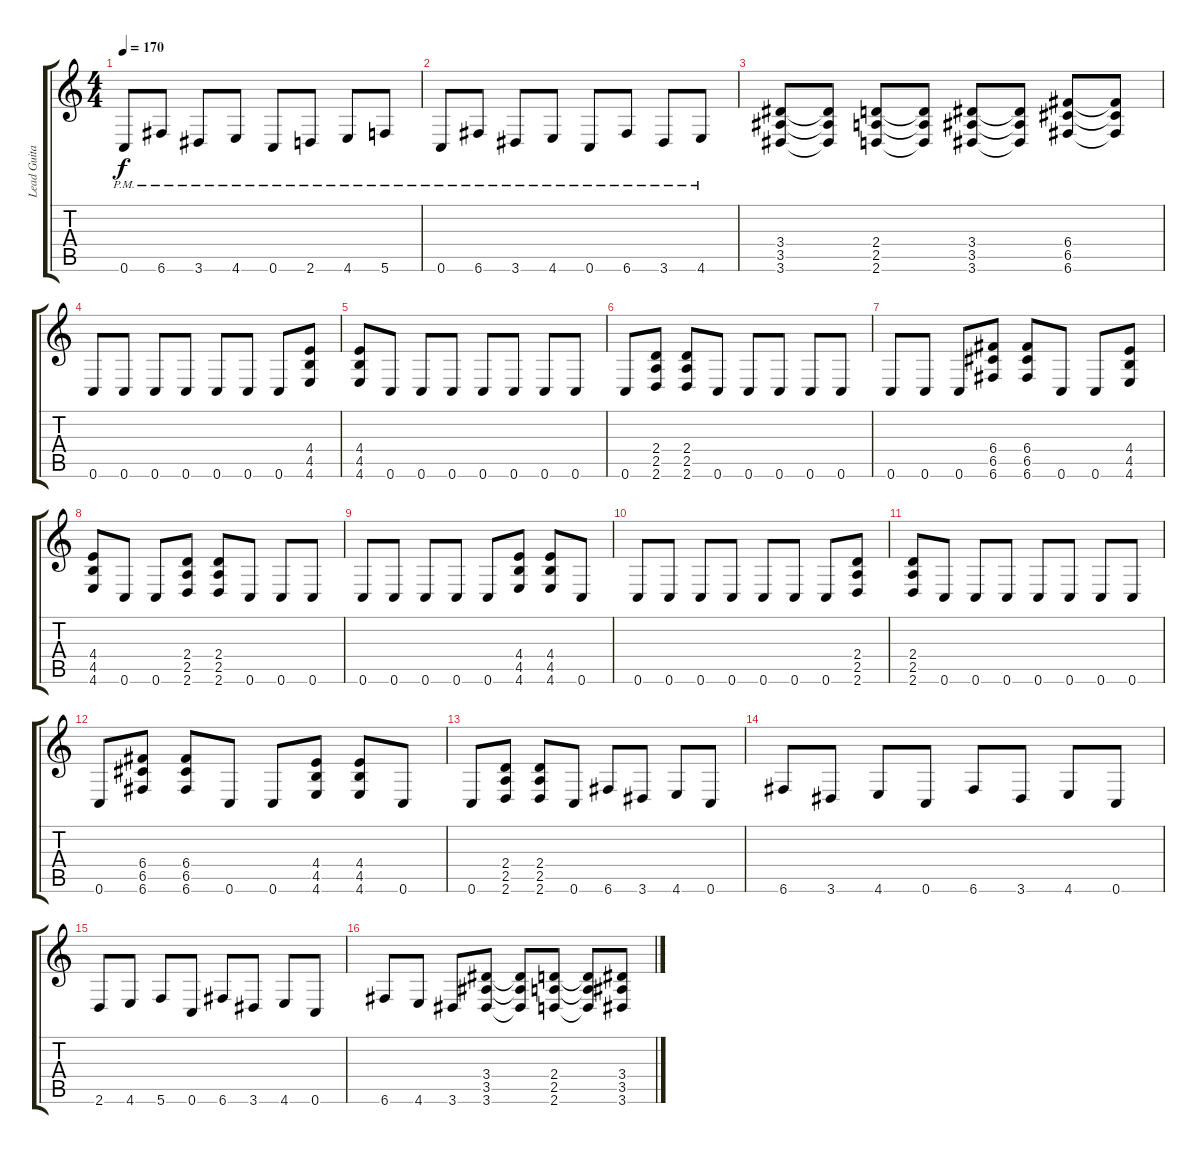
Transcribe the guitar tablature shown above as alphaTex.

\track ("Lead Guitar 1" "Lead Guita") {instrument distortionguitar}
\staff {score tabs}
\tuning (D4 A3 F3 C3 G2 C2) {hide}
\ts (4 4)
\tempo 170
\clef g2
\ks c
0.6{pm}.8{dy f} 6.6{pm}.8 3.6{pm}.8 4.6{pm}.8 0.6{pm}.8 2.6{pm}.8 4.6{pm}.8 5.6{pm}.8 |
0.6{pm}.8 6.6{pm}.8 3.6{pm}.8 4.6{pm}.8 0.6{pm}.8 6.6{pm}.8 3.6{pm}.8 4.6{pm}.8 |
(3.4 3.5 3.6).8 (3.4{t} 3.5{t} 3.6{t}).8 (2.4 2.5 2.6).8 (2.4{t} 2.5{t} 2.6{t}).8 (3.4 3.5 3.6).8 (3.4{t} 3.5{t} 3.6{t}).8 (6.4 6.5 6.6).8 (6.4{t} 6.5{t} 6.6{t}).8 |
0.6.8 0.6.8 0.6.8 0.6.8 0.6.8 0.6.8 0.6.8 (4.4 4.5 4.6).8 |
(4.4 4.5 4.6).8 0.6.8 0.6.8 0.6.8 0.6.8 0.6.8 0.6.8 0.6.8 |
0.6.8 (2.4 2.5 2.6).8 (2.4 2.5 2.6).8 0.6.8 0.6.8 0.6.8 0.6.8 0.6.8 |
0.6.8 0.6.8 0.6.8 (6.4 6.5 6.6).8 (6.4 6.5 6.6).8 0.6.8 0.6.8 (4.4 4.5 4.6).8 |
(4.4 4.5 4.6).8 0.6.8 0.6.8 (2.4 2.5 2.6).8 (2.4 2.5 2.6).8 0.6.8 0.6.8 0.6.8 |
0.6.8 0.6.8 0.6.8 0.6.8 0.6.8 (4.4 4.5 4.6).8 (4.4 4.5 4.6).8 0.6.8 |
0.6.8 0.6.8 0.6.8 0.6.8 0.6.8 0.6.8 0.6.8 (2.4 2.5 2.6).8 |
(2.4 2.5 2.6).8 0.6.8 0.6.8 0.6.8 0.6.8 0.6.8 0.6.8 0.6.8 |
0.6.8 (6.4 6.5 6.6).8 (6.4 6.5 6.6).8 0.6.8 0.6.8 (4.4 4.5 4.6).8 (4.4 4.5 4.6).8 0.6.8 |
0.6.8 (2.4 2.5 2.6).8 (2.4 2.5 2.6).8 0.6.8 6.6.8 3.6.8 4.6.8 0.6.8 |
6.6.8 3.6.8 4.6.8 0.6.8 6.6.8 3.6.8 4.6.8 0.6.8 |
2.6.8 4.6.8 5.6.8 0.6.8 6.6.8 3.6.8 4.6.8 0.6.8 |
6.6.8 4.6.8 3.6.8 (3.4 3.5 3.6).8 (3.4{t} 3.5{t} 3.6{t}).8 (2.4 2.5 2.6).8 (2.4{t} 2.5{t} 2.6{t}).8 (3.4 3.5 3.6).8
